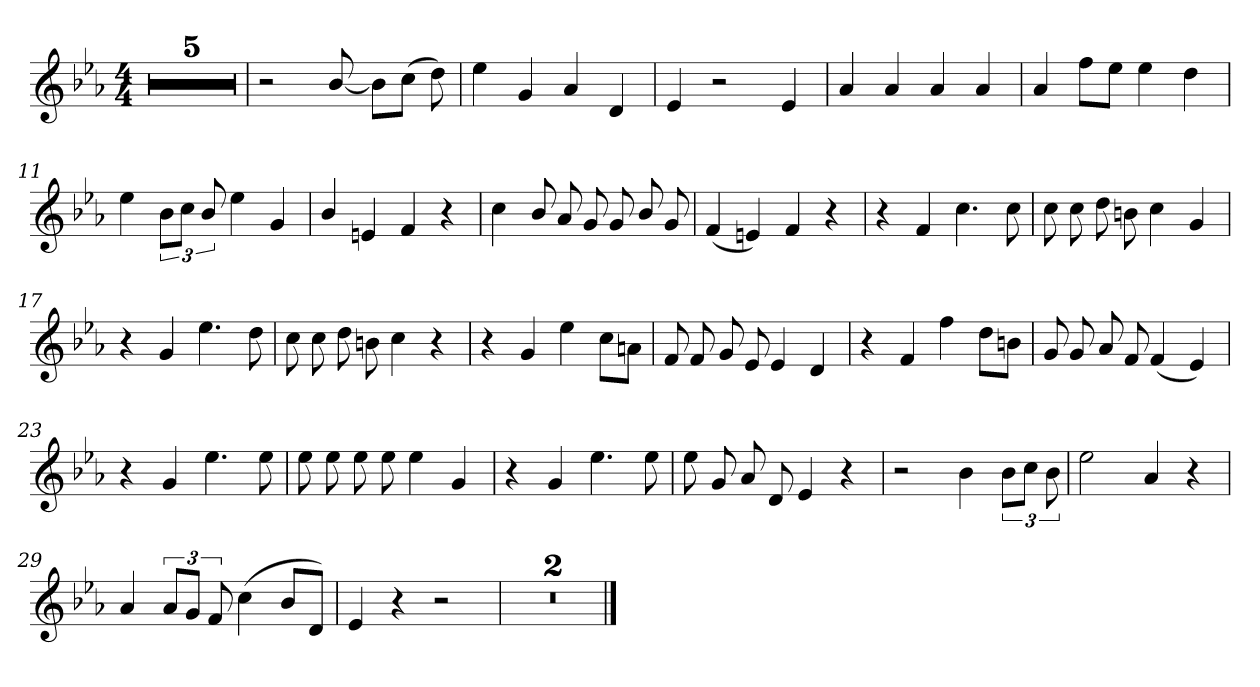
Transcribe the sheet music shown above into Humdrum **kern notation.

**kern
*part1
*staff1
*clefG2
*k[b-e-a-]
*M4/4
=1
1r
=2
1r
=3
1r
=4
1r
=5
1r
=6
2r
[8b-/
8b-\L]
(8cc\J
8dd\)
=7
4ee-\
4g/
4a-/
4d/
=8
4e-/
2r
4e-/
=9
4a-/
4a-/
4a-/
4a-/
=10
4a-/
8ff\L
8ee-\J
4ee-\
4dd\
=11
4ee-\
12b-\L
12cc\J
12b-/
4ee-\
4g/
=12
4b-/
4en/
4f/
4r
=13
4cc\
8b-/
8a-/
8g/
8g/
8b-/
8g/
=14
(4f/
4en/)
4f/
4r
=15
4r
4f/
4.cc\
8cc\
=16
8cc\
8cc\
8dd\
8bn\
4cc\
4g/
=17
4r
4g/
4.ee-\
8dd\
=18
8cc\
8cc\
8dd\
8bn\
4cc\
4r
=19
4r
4g/
4ee-\
8cc\L
8an\J
=20
8f/
8f/
8g/
8e-/
4e-/
4d/
=21
4r
4f/
4ff\
8dd\L
8bn\J
=22
8g/
8g/
8a-/
8f/
(4f/
4e-/)
=23
4r
4g/
4.ee-\
8ee-\
=24
8ee-\
8ee-\
8ee-\
8ee-\
4ee-\
4g/
=25
4r
4g/
4.ee-\
8ee-\
=26
8ee-\
8g/
8a-/
8d/
4e-/
4r
=27
2r
4b-\
12b-\L
12cc\J
12b-\
=28
2ee-\
4a-/
4r
=29
4a-/
12a-/L
12g/J
12f/
(4cc\
8b-/L
8d/J)
=30
4e-/
4r
2r
=31
1r
=32
1r
==
*-
